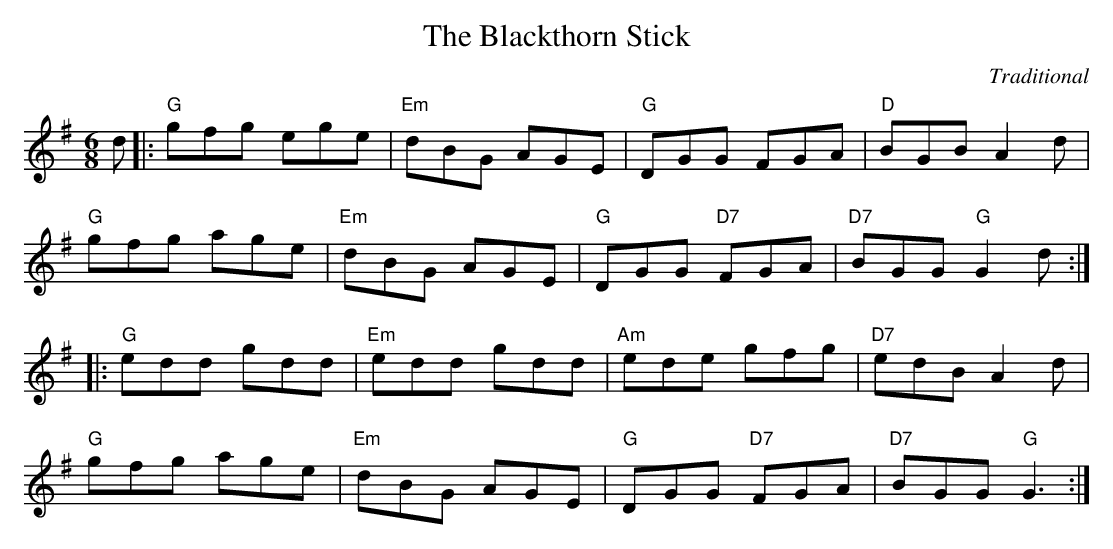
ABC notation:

X:1
T:The Blackthorn Stick
C:Traditional
M:6/8
L:1/8
K:G
d|:"G"gfg ege|"Em"dBG AGE|"G"DGG FGA|"D"BGB A2d|
"G"gfg age|"Em"dBG AGE|"G"DGG "D7"FGA|"D7"BGG "G"G2 d:|
|:"G"edd gdd|"Em"edd gdd|"Am"ede gfg|"D7"edB A2 d|
"G"gfg age|"Em"dBG AGE|"G"DGG "D7"FGA|"D7"BGG "G"G3:|
